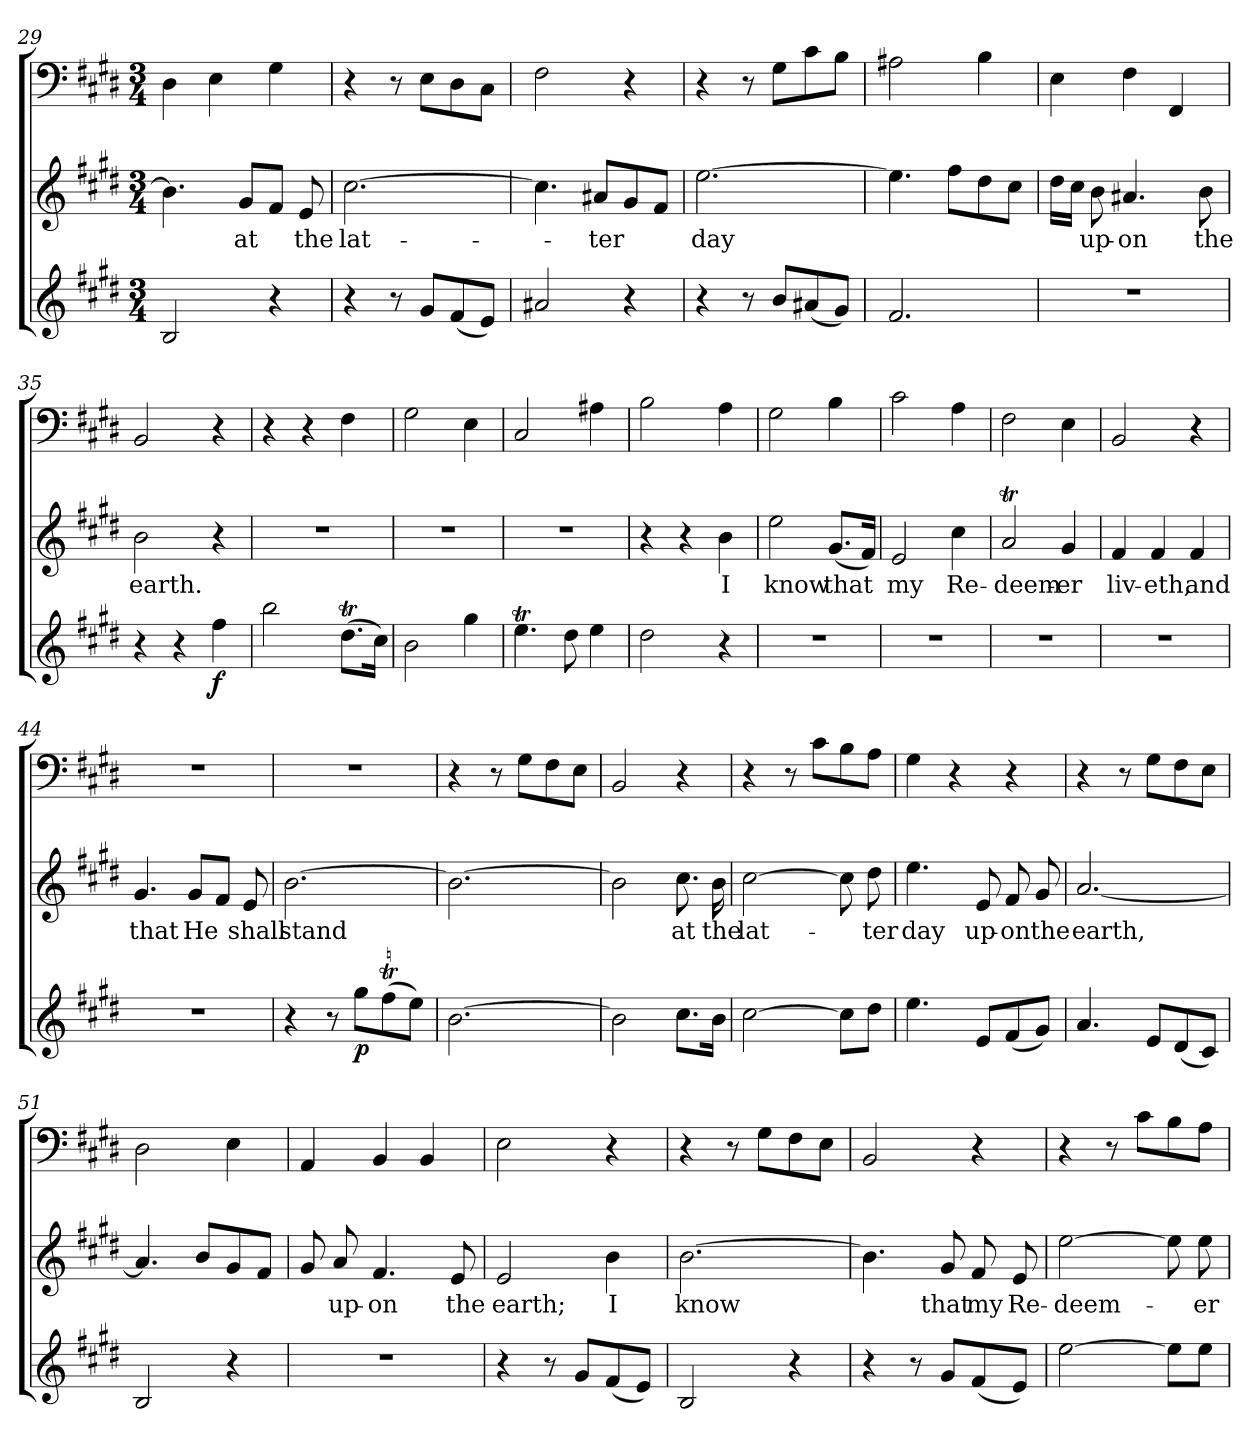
**kern	**dynam	**kern	**text	**kern
*part3	*part3	*part2	*part2	*part1
*staff3	*staff3	*staff2	*staff2	*staff1
*clefG2	*	*clefG2	*	*clefF4
*k[f#c#g#d#]	*	*k[f#c#g#d#]	*	*k[f#c#g#d#]
*E:	*	*E:	*	*E:
*M3/4	*	*M3/4	*	*M3/4
=29	=29	=29	=29	=29
2B/	.	4.b\]	.	4D#\
.	.	.	.	4E\
.	.	8g#/L	at	.
4r	.	8f#/J	.	4G#\
.	.	8e/	the	.
=30	=30	=30	=30	=30
4r	.	[2.cc#\	lat-	4r
8r	.	.	.	8r
8g#/L	.	.	.	8E\L
(8f#/	.	.	.	8D#\
8e/J)	.	.	.	8C#\J
=31	=31	=31	=31	=31
2a#X/	.	4.cc#\]	.	2F#\
.	.	8a#X/L	-ter	.
4r	.	8g#/	.	4r
.	.	8f#/J	.	.
=32	=32	=32	=32	=32
4r	.	[2.ee\	day	4r
8r	.	.	.	8r
8b/L	.	.	.	8G#\L
(8a#X/	.	.	.	8c#\
8g#/J)	.	.	.	8B\J
=33	=33	=33	=33	=33
2.f#/	.	4.ee\]	.	2A#X\
.	.	8ff#\L	.	.
.	.	8dd#\	.	4B\
.	.	8cc#\J	.	.
=34	=34	=34	=34	=34
2.r	.	16dd#\LL	.	4E\
.	.	16cc#\JJ	.	.
.	.	8b\	up-	.
.	.	4.a#X/	-on	4F#\
.	.	.	.	4FF#/
.	.	8b\	the	.
=35	=35	=35	=35	=35
4r	.	2b\	earth.	2BB/
4r	.	.	.	.
4ff#\	f	4r	.	4r
=36	=36	=36	=36	=36
2bb\	.	2.r	.	4r
.	.	.	.	4r
(8.dd#t\L	.	.	.	4F#\
16cc#\Jk)	.	.	.	.
=37	=37	=37	=37	=37
2b\	.	2.r	.	2G#\
4gg#\	.	.	.	4E\
=38	=38	=38	=38	=38
4.eeT\	.	2.r	.	2C#/
8dd#\	.	.	.	.
4ee\	.	.	.	4A#X\
=39	=39	=39	=39	=39
2dd#\	.	4r	.	2B\
.	.	4r	.	.
4r	.	4b\	I	4A\
=40	=40	=40	=40	=40
2.r	.	2ee\	know	2G#\
.	.	(8.g#/L	that	4B\
.	.	16f#/Jk)	.	.
=41	=41	=41	=41	=41
2.r	.	2e/	my	2c#\
.	.	4cc#\	Re-	4A\
=42	=42	=42	=42	=42
2.r	.	2aT/	-deem-	2F#\
.	.	4g#/	-er	4E\
=43	=43	=43	=43	=43
2.r	.	4f#/	liv-	2BB/
.	.	4f#/	-eth,	.
.	.	4f#/	and	4r
=44	=44	=44	=44	=44
2.r	.	4.g#/	that	2.r
.	.	8g#/L	He	.
.	.	8f#/J	.	.
.	.	8e/	shall	.
=45	=45	=45	=45	=45
4r	.	[2.b\	stand	2.r
8r	.	.	.	.
8gg#\L	p	.	.	.
(8ff#t\	.	.	.	.
8ee\J)	.	.	.	.
=46	=46	=46	=46	=46
[2.b\	.	2.b\_	.	4r
.	.	.	.	8r
.	.	.	.	8G#\L
.	.	.	.	8F#\
.	.	.	.	8E\J
=47	=47	=47	=47	=47
2b\]	.	2b\]	.	2BB/
8.cc#\L	.	8.cc#\	at	4r
16b\Jk	.	16b\	the	.
=48	=48	=48	=48	=48
[2cc#\	.	[2cc#\	lat-	4r
.	.	.	.	8r
.	.	.	.	8c#\L
8cc#\L]	.	8cc#\]	.	8B\
8dd#\J	.	8dd#\	-ter	8A\J
=49	=49	=49	=49	=49
4.ee\	.	4.ee\	day	4G#\
.	.	.	.	4r
8e/L	.	8e/	up-	.
(8f#/	.	8f#/	-on	4r
8g#/J)	.	8g#/	the	.
=50	=50	=50	=50	=50
4.a/	.	[2.a/	earth,	4r
.	.	.	.	8r
8e/L	.	.	.	8G#\L
(8d#/	.	.	.	8F#\
8c#/J)	.	.	.	8E\J
=51	=51	=51	=51	=51
2B/	.	4.a/]	.	2D#\
.	.	8b/L	.	.
4r	.	8g#/	.	4E\
.	.	8f#/J	.	.
=52	=52	=52	=52	=52
2.r	.	8g#/	.	4AA/
.	.	8a/	up-	.
.	.	4.f#/	-on	4BB/
.	.	.	.	4BB/
.	.	8e/	the	.
=53	=53	=53	=53	=53
4r	.	2e/	earth;	2E\
8r	.	.	.	.
8g#/L	.	.	.	.
(8f#/	.	4b\	I	4r
8e/J)	.	.	.	.
=54	=54	=54	=54	=54
2B/	.	[2.b\	know	4r
.	.	.	.	8r
.	.	.	.	8G#\L
4r	.	.	.	8F#\
.	.	.	.	8E\J
=55	=55	=55	=55	=55
4r	.	4.b\]	.	2BB/
8r	.	.	.	.
8g#/L	.	8g#/	that	.
(8f#/	.	8f#/	my	4r
8e/J)	.	8e/	Re-	.
=56	=56	=56	=56	=56
[2ee\	.	[2ee\	-deem-	4r
.	.	.	.	8r
.	.	.	.	8c#\L
8ee\L]	.	8ee\]	.	8B\
8ee\J	.	8ee\	-er	8A\J
=	=	=	=	=
*-	*-	*-	*-	*-
